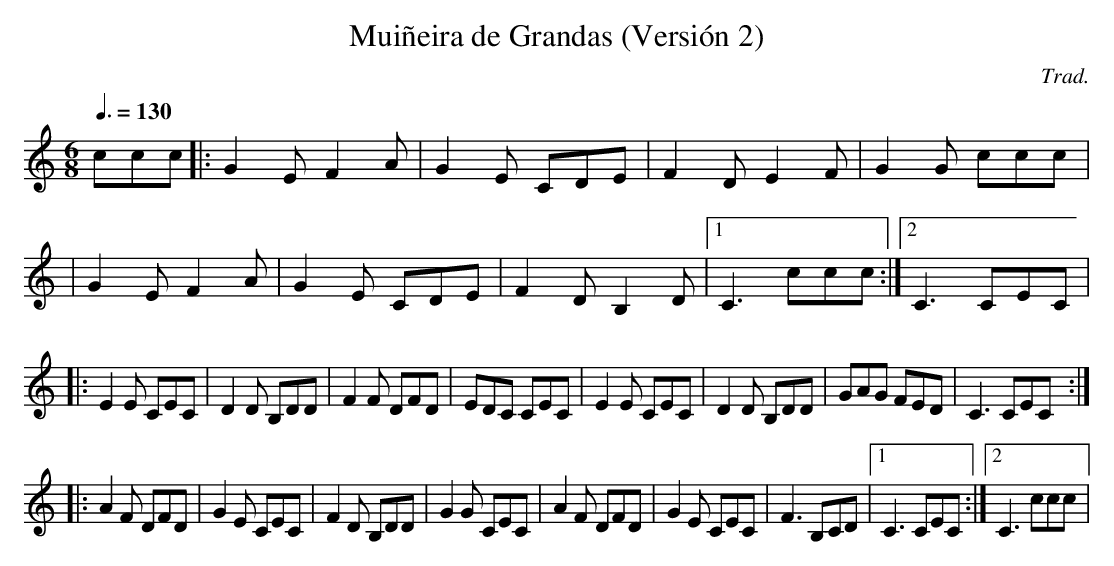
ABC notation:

X:1
T:Muiñeira de Grandas (Versión 2)
C:Trad.
M:6/8
L:1/8
Q:3/8=130
K:C
ccc|: G2 E F2 A|G2 E CDE|F2 D E2 F|G2 G ccc|
|G2 E F2 A|G2 E CDE|F2 D B,2 D|1 C3 ccc :|2 C3 CEC|
|: E2 E CEC|D2 D B,DD|F2 F DFD|EDC CEC|E2 E CEC|D2 D B,DD|GAG FED|C3 CEC :|
|: A2 F DFD|G2 E CEC|F2 D B,DD|G2 G CEC|A2 F DFD|G2 E CEC|F3 B,CD|1 C3 CEC :|2 C3 ccc|
